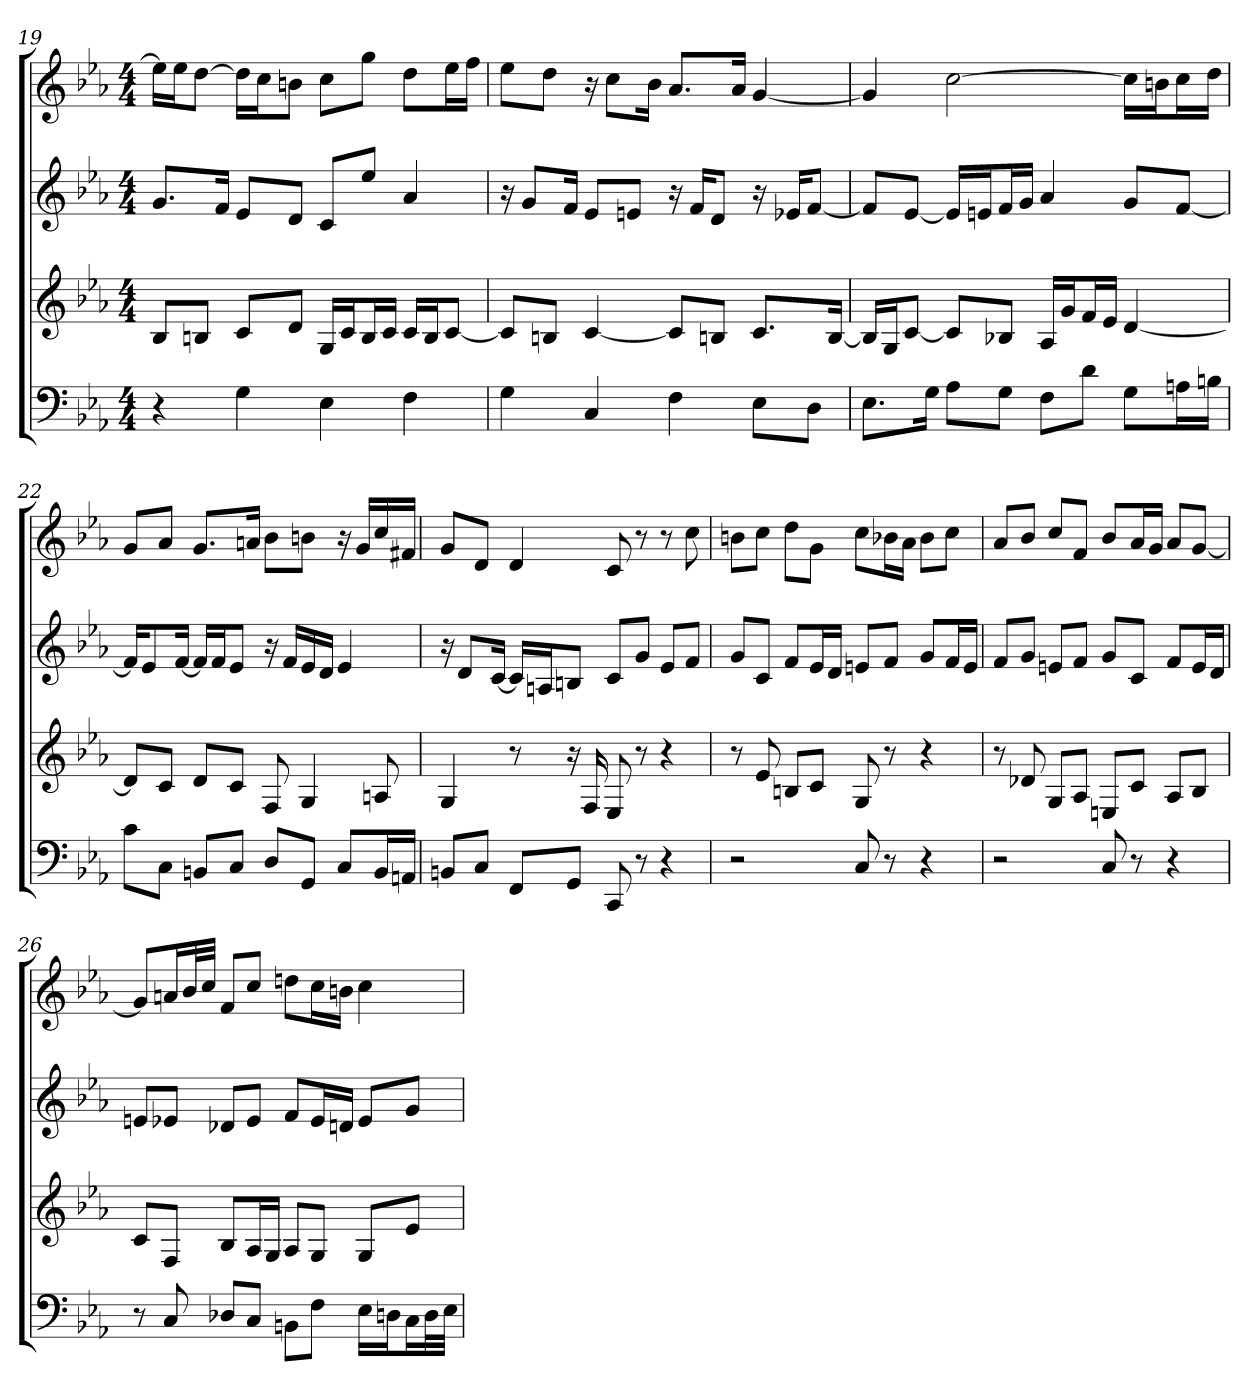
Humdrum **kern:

**kern	**kern	**kern	**kern
*part4	*part3	*part2	*part1
*staff4	*staff3	*staff2	*staff1
*k[b-e-a-]	*k[b-e-a-]	*k[b-e-a-]	*k[b-e-a-]
*c:	*c:	*c:	*c:
*M4/4	*M4/4	*M4/4	*M4/4
=19	=19	=19	=19
4r	8B-L	8.gL	16ee-LL]
.	.	.	16ee-J
.	8BnJ	.	[8ddJ
.	.	16fJk	.
4G	8cL	8e-L	16ddLL]
.	.	.	16ccJ
.	8dJ	8dJ	8bnJ
4E-	16GLL	8cL	8ccL
.	16cJ	.	.
.	16BL	8ee-J	8ggJ
.	16cJJ	.	.
4F	16cLL	4a-	8ddL
.	16BJ	.	.
.	[8cJ	.	16ee-L
.	.	.	16ffJJ
=20	=20	=20	=20
4G	8cL]	16r	8ee-L
.	.	8gL	.
.	8BnJ	.	8ddJ
.	.	16fJk	.
4C	[4c	8e-L	16r
.	.	.	8ccL
.	.	8enJ	.
.	.	.	16b-Jk
4F	8cL]	16r	8.a-L
.	.	16fKL	.
.	8BnJ	8dJ	.
.	.	.	16a-Jk
8E-L	8.cL	16r	[4g
.	.	16e-XKL	.
8DJ	.	[8fJ	.
.	[16BJk	.	.
=21	=21	=21	=21
8.E-L	16BLL]	8fL]	4g]
.	16GJ	.	.
.	[8cJ	[8e-J	.
16GJk	.	.	.
8A-L	8cL]	16e-LL]	[2cc
.	.	16enJ	.
8GJ	8B-XJ	16fL	.
.	.	16gJJ	.
8FL	16A-LL	4a-	.
.	16gJ	.	.
8dJ	16fL	.	.
.	16e-JJ	.	.
8GL	[4d	8gL	16ccLL]
.	.	.	16bnJ
16AnL	.	[8fJ	16ccL
16BnJJ	.	.	16ddJJ
=22	=22	=22	=22
8cL	8dL]	16fKL]	8gL
.	.	8e-	.
8CJ	8cJ	.	8a-J
.	.	[16fJk	.
8BBnL	8dL	16fLL]	8.gL
.	.	16fJ	.
8CJ	8cJ	8e-J	.
.	.	.	16anJk
8DL	8F	16r	8b-L
.	.	16fLL	.
8GGJ	4G	16e-	8bnJ
.	.	16dJJ	.
8CL	.	4e-	16r
.	.	.	16gLL
16BBL	8An	.	16cc
16AAnJJ	.	.	16f#XJJ
=23	=23	=23	=23
8BBnL	4G	16r	8gL
.	.	8dL	.
8CJ	.	.	8dJ
.	.	[16cJk	.
8FFL	8r	16cLL]	4d
.	.	16AnJ	.
8GGJ	16r	8BnJ	.
.	16F	.	.
8CC	8E-	8cL	8c
8r	8r	8gJ	8r
4r	4r	8e-L	8r
.	.	8fJ	8cc
=24	=24	=24	=24
2r	8r	8gL	8bnL
.	8e-	8cJ	8ccJ
.	8BnL	8fL	8ddL
.	8cJ	16e-L	8gJ
.	.	16dJJ	.
8C	8G	8enL	8ccL
8r	8r	8fJ	16b-XL
.	.	.	16a-JJ
4r	4r	8gL	8b-L
.	.	16fL	8ccJ
.	.	16eJJ	.
=25	=25	=25	=25
2r	8r	8fL	8a-L
.	8d-X	8gJ	8b-J
.	8GL	8enL	8ccL
.	8A-J	8fJ	8fJ
8C	8EnL	8gL	8b-L
8r	8cJ	8cJ	16a-L
.	.	.	16gJJ
4r	8A-L	8fL	8a-L
.	8B-J	16eL	[8gJ
.	.	16dJJ	.
=26	=26	=26	=26
8r	8cL	8enL	8gL]
8C	8FJ	8e-XJ	16anL
.	.	.	32b-L
.	.	.	32ccJJJ
8D-XL	8B-L	8d-XL	8fL
8CJ	16A-L	8e-J	8ccJ
.	16GJJ	.	.
8BBnL	8A-L	8fL	8ddnL
8FJ	8GJ	16e-L	16ccL
.	.	16dnJJ	16bnJJ
16E-LL	8GL	8e-L	4cc
16DnJ	.	.	.
16CL	8e-J	8gJ	.
32DL	.	.	.
32E-JJJ	.	.	.
=	=	=	=
*-	*-	*-	*-
